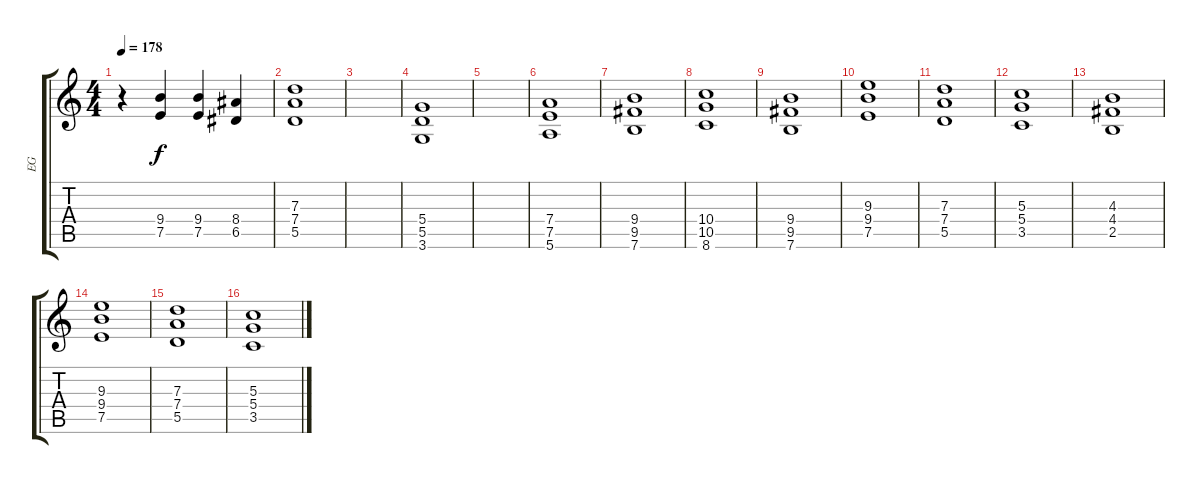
\track ("EG" "EG") {instrument distortionguitar}
\staff {score tabs}
\tuning (E4 B3 G3 D3 A2 E2) {hide}
\ts (4 4)
\tempo 178
\clef g2
\ks c
r.4{dy f} (9.4 7.5).4 (9.4 7.5).4 (8.4 6.5).4 |
(7.3 7.4 5.5).1 |
|
(5.4 5.5 3.6).1 |
|
(7.4 7.5 5.6).1 |
(9.4 9.5 7.6).1 |
(10.4 10.5 8.6).1 |
(9.4 9.5 7.6).1 |
(9.3 9.4 7.5).1 |
(7.3 7.4 5.5).1 |
(5.3 5.4 3.5).1 |
(4.3 4.4 2.5).1 |
(9.3 9.4 7.5).1 |
(7.3 7.4 5.5).1 |
(5.3 5.4 3.5).1
